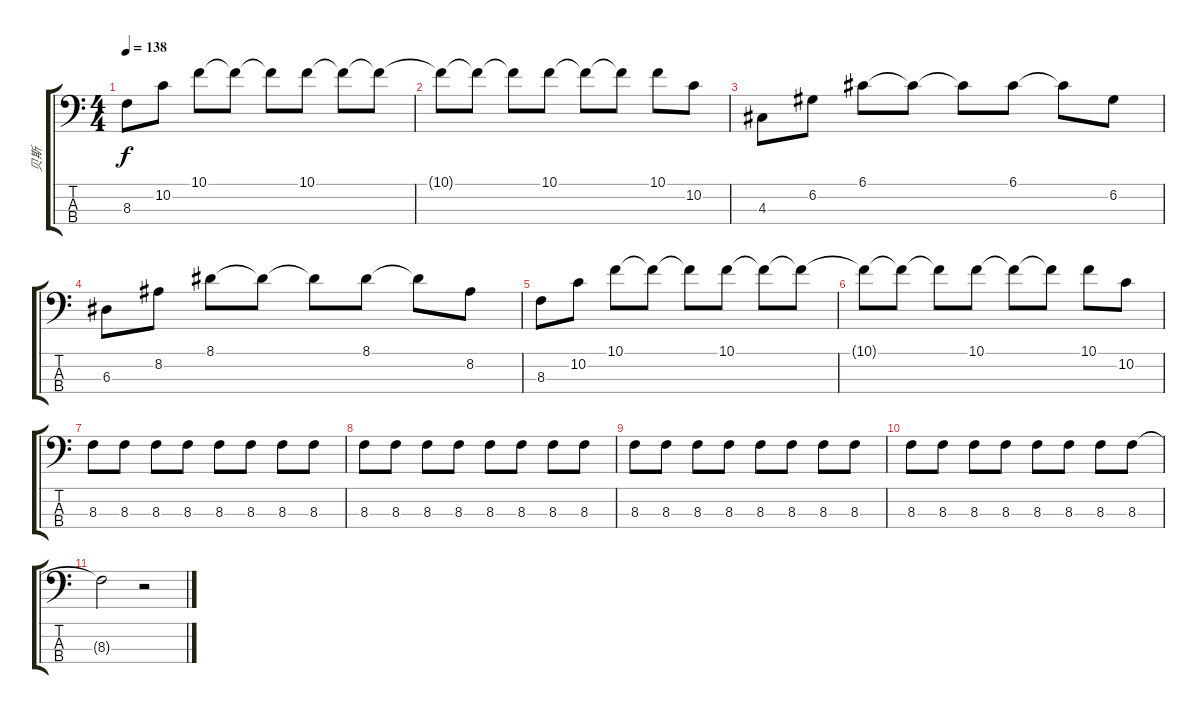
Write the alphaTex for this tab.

\track ("贝斯" "贝斯") {instrument electricbassfinger}
\staff {score tabs}
\tuning (G2 D2 A1 E1) {hide}
\ts (4 4)
\tempo 138
\clef f4
\ks c
8.3.8{dy f} 10.2.8 10.1.8 10.1{t}.8 10.1{t}.8 10.1.8 10.1{t}.8 10.1{t}.8 |
10.1{t}.8 10.1{t}.8 10.1{t}.8 10.1.8 10.1{t}.8 10.1{t}.8 10.1.8 10.2.8 |
4.3.8 6.2.8 6.1.8 6.1{t}.8 6.1{t}.8 6.1.8 6.1{t}.8 6.2.8 |
6.3.8 8.2.8 8.1.8 8.1{t}.8 8.1{t}.8 8.1.8 8.1{t}.8 8.2.8 |
8.3.8 10.2.8 10.1.8 10.1{t}.8 10.1{t}.8 10.1.8 10.1{t}.8 10.1{t}.8 |
10.1{t}.8 10.1{t}.8 10.1{t}.8 10.1.8 10.1{t}.8 10.1{t}.8 10.1.8 10.2.8 |
8.3.8 8.3.8 8.3.8 8.3.8 8.3.8 8.3.8 8.3.8 8.3.8 |
8.3.8 8.3.8 8.3.8 8.3.8 8.3.8 8.3.8 8.3.8 8.3.8 |
8.3.8 8.3.8 8.3.8 8.3.8 8.3.8 8.3.8 8.3.8 8.3.8 |
8.3.8 8.3.8 8.3.8 8.3.8 8.3.8 8.3.8 8.3.8 8.3.8 |
8.3{t}.2 r.2
